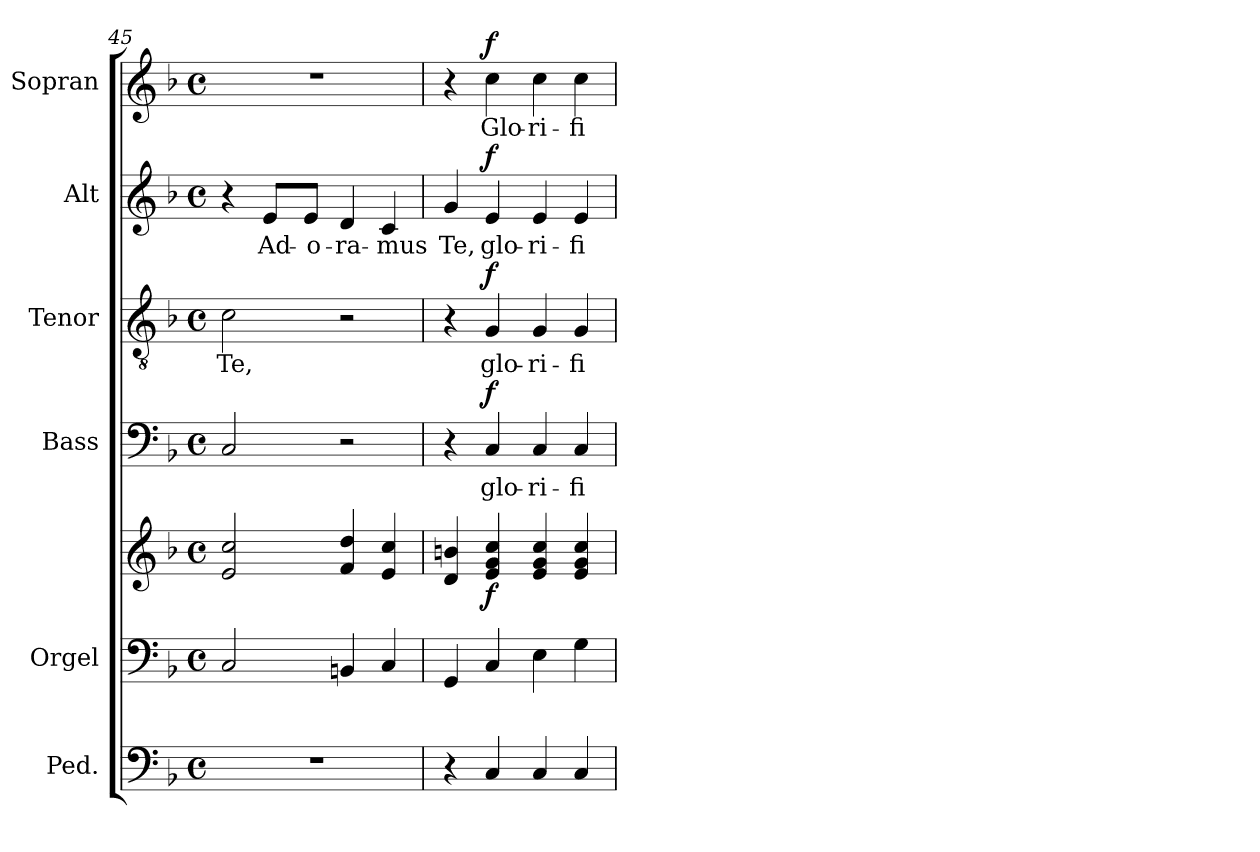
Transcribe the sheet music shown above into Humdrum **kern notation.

**kern	**kern	**kern	**dynam	**kern	**text	**dynam	**kern	**text	**dynam	**kern	**text	**dynam	**kern	**text	**dynam
*part6	*part5	*part5	*part5	*part4	*part4	*part4	*part3	*part3	*part3	*part2	*part2	*part2	*part1	*part1	*part1
*staff7	*staff6	*staff5	*staff5/6	*staff4	*staff4	*staff4	*staff3	*staff3	*staff3	*staff2	*staff2	*staff2	*staff1	*staff1	*staff1
*I"Ped.	*I"Orgel	*	*	*I"Bass	*	*	*I"Tenor	*	*	*I"Alt	*	*	*I"Sopran	*	*
*	*I'Org.	*	*	*I'B.	*	*	*I'T.	*	*	*I'A.	*	*	*I'S.	*	*
*clefF4	*clefF4	*clefG2	*	*clefF4	*	*	*clefGv2	*	*	*clefG2	*	*	*clefG2	*	*
*ITrd7c12	*	*	*	*	*	*	*	*	*	*	*	*	*	*	*
*k[b-]	*k[b-]	*k[b-]	*	*k[b-]	*	*	*k[b-]	*	*	*k[b-]	*	*	*k[b-]	*	*
*F:	*F:	*F:	*	*F:	*	*	*F:	*	*	*F:	*	*	*F:	*	*
*M4/4	*M4/4	*M4/4	*	*M4/4	*	*	*M4/4	*	*	*M4/4	*	*	*M4/4	*	*
*met(c)	*met(c)	*met(c)	*	*met(c)	*	*	*met(c)	*	*	*met(c)	*	*	*met(c)	*	*
=45	=45	=45	=45	=45	=45	=45	=45	=45	=45	=45	=45	=45	=45	=45	=45
!	!	!	!	!	!	!	!	!LO:LY:b	!	!	!	!	!	!	!
1r	2C/	2e/ 2cc/	.	2C/	.	.	2c\	Te,	.	4r	.	.	1r	.	.
!	!	!	!	!	!	!	!	!	!	!	!LO:LY:b	!	!	!	!
.	.	.	.	.	.	.	.	.	.	8e/L	Ad-	.	.	.	.
!	!	!	!	!	!	!	!	!	!	!	!LO:LY:b	!	!	!	!
.	.	.	.	.	.	.	.	.	.	8e/J	-o-	.	.	.	.
!	!	!	!	!	!	!	!	!	!	!	!LO:LY:b	!	!	!	!
.	4BBn/	4f/ 4dd/	.	2r	.	.	2r	.	.	4d/	-ra-	.	.	.	.
!	!	!	!	!	!	!	!	!	!	!	!LO:LY:b	!	!	!	!
.	4C/	4e/ 4cc/	.	.	.	.	.	.	.	4c/	-mus	.	.	.	.
!!LO:LB:g=z
=46	=46	=46	=46	=46	=46	=46	=46	=46	=46	=46	=46	=46	=46	=46	=46
!	!	!	!	!	!	!	!	!	!	!	!LO:LY:b	!	!	!	!
4r	4GG/	4d/ 4bn/	.	4r	.	.	4r	.	.	4g/	Te,	.	4r	.	.
!	!	!	!LO:DY:b	!	!LO:LY:b	!LO:DY:a	!	!LO:LY:b	!LO:DY:a	!	!LO:LY:b	!LO:DY:a	!	!LO:LY:b	!LO:DY:a
4CC/	4C/	4e/ 4g/ 4cc/	f	4C/	glo-	f	4G/	glo-	f	4e/	glo-	f	4cc\	Glo-	f
!	!	!	!	!	!LO:LY:b	!	!	!LO:LY:b	!	!	!LO:LY:b	!	!	!LO:LY:b	!
4CC/	4E\	4e/ 4g/ 4cc/	.	4C/	-ri-	.	4G/	-ri-	.	4e/	-ri-	.	4cc\	-ri-	.
!	!	!	!	!	!LO:LY:b	!	!	!LO:LY:b	!	!	!LO:LY:b	!	!	!LO:LY:b	!
4CC/	4G\	4e/ 4g/ 4cc/	.	4C/	-fi-	.	4G/	-fi-	.	4e/	-fi-	.	4cc\	-fi-	.
=	=	=	=	=	=	=	=	=	=	=	=	=	=	=	=
*-	*-	*-	*-	*-	*-	*-	*-	*-	*-	*-	*-	*-	*-	*-	*-
